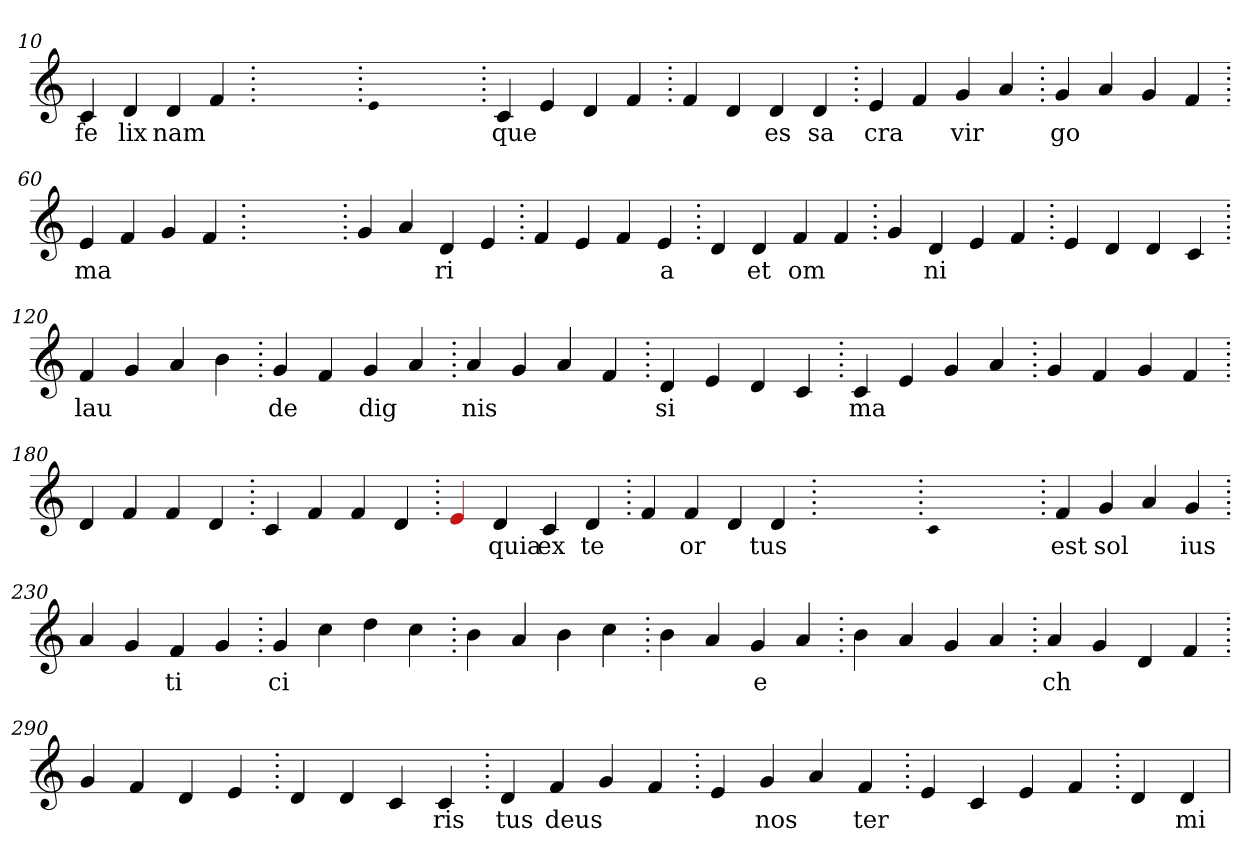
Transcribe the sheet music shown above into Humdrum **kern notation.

**kern	**text
*part1	*part1
*staff1	*staff1
*clefG2	*
=10.	=10.
4c	fe
4d	lix
4d	nam
4f	.
=20.	=20.
1ryy	.
=20.	=20.
qqe	.
1ryy	.
=20.	=20.
4c	que
4e	.
4d	.
4f	.
=30.	=30.
4f	.
4d	.
4d	es
4d	sa
=40.	=40.
4e	cra
4f	.
4g	vir
4a	.
=50.	=50.
4g	go
4a	.
4g	.
4f	.
=60.	=60.
4e	ma
4f	.
4g	.
4f	.
=70.	=70.
1ryy	.
=70.	=70.
4g	.
4a	.
4d	ri
4e	.
=80.	=80.
4f	.
4e	.
4f	.
4e	a
=90.	=90.
4d	.
4d	et
4f	om
4f	.
=100.	=100.
4g	.
4d	ni
4e	.
4f	.
=110.	=110.
4e	.
4d	.
4d	.
4c	.
=120.	=120.
4f	lau
4g	.
4a	.
4b	.
=130.	=130.
4g	de
4f	.
4g	dig
4a	.
=140.	=140.
4a	nis
4g	.
4a	.
4f	.
=150.	=150.
4d	si
4e	.
4d	.
4c	.
=160.	=160.
4c	ma
4e	.
4g	.
4a	.
=170.	=170.
4g	.
4f	.
4g	.
4f	.
=180.	=180.
4d	.
4f	.
4f	.
4d	.
=190.	=190.
4c	.
4f	.
4f	.
4d	.
=200.	=200.
4Re	.
4d	quia
4c	ex
4d	te
=210.	=210.
4f	.
4f	or
4d	.
4d	tus
=220.	=220.
1ryy	.
=220.	=220.
qqc	.
1ryy	.
=220.	=220.
4f	est
4g	sol
4a	.
4g	ius
=230.	=230.
4a	.
4g	.
4f	ti
4g	.
=240.	=240.
4g	ci
4cc	.
4dd	.
4cc	.
=250.	=250.
4b	.
4a	.
4b	.
4cc	.
=260.	=260.
4b	.
4a	.
4g	e
4a	.
=270.	=270.
4b	.
4a	.
4g	.
4a	.
=280.	=280.
4a	ch
4g	.
4d	.
4f	.
=290.	=290.
4g	.
4f	.
4d	.
4e	.
=300.	=300.
4d	.
4d	.
4c	.
4c	ris
=310.	=310.
4d	tus
4f	deus
4g	.
4f	.
=320.	=320.
4e	.
4g	nos
4a	.
4f	ter
=330.	=330.
4e	.
4c	.
4e	.
4f	.
=340.	=340.
4d	.
4d	mi
=	=
*-	*-
